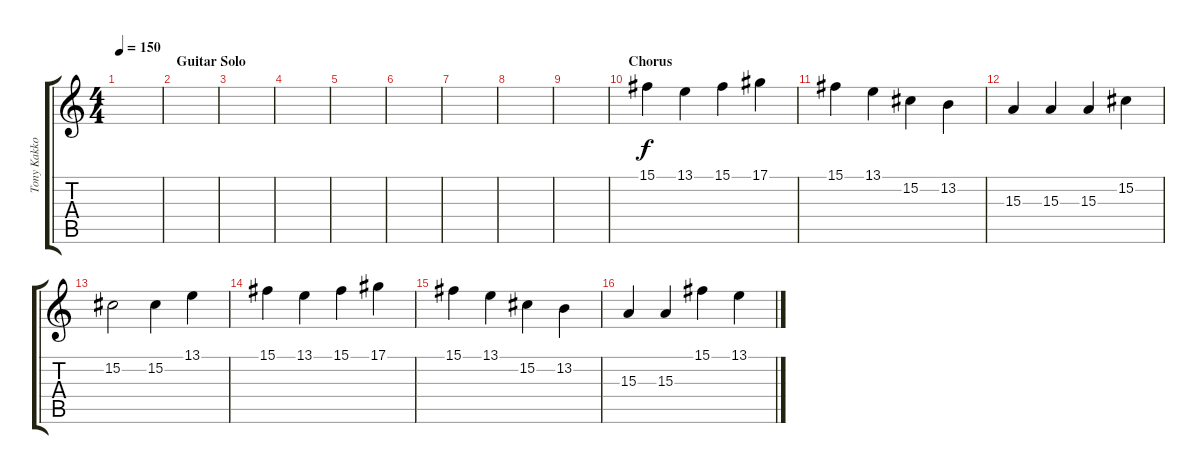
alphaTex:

\track ("Tony Kakko - Vocals" "Tony Kakko") {instrument lead1square}
\staff {score tabs}
\tuning (Eb4 Bb3 Gb3 Db3 Ab2 Eb2) {hide}
\ts (4 4)
\tempo 150
\clef g2
\ks c
|
\section ("" "Guitar Solo")
|
|
|
|
|
|
|
|
\section ("" "Chorus")
15.1.4 13.1.4 15.1.4 17.1.4 |
15.1.4 13.1.4 15.2.4 13.2.4 |
15.3.4 15.3.4 15.3.4 15.2.4 |
15.2.2 15.2.4 13.1.4 |
15.1.4 13.1.4 15.1.4 17.1.4 |
15.1.4 13.1.4 15.2.4 13.2.4 |
15.3.4 15.3.4 15.1.4 13.1.4
